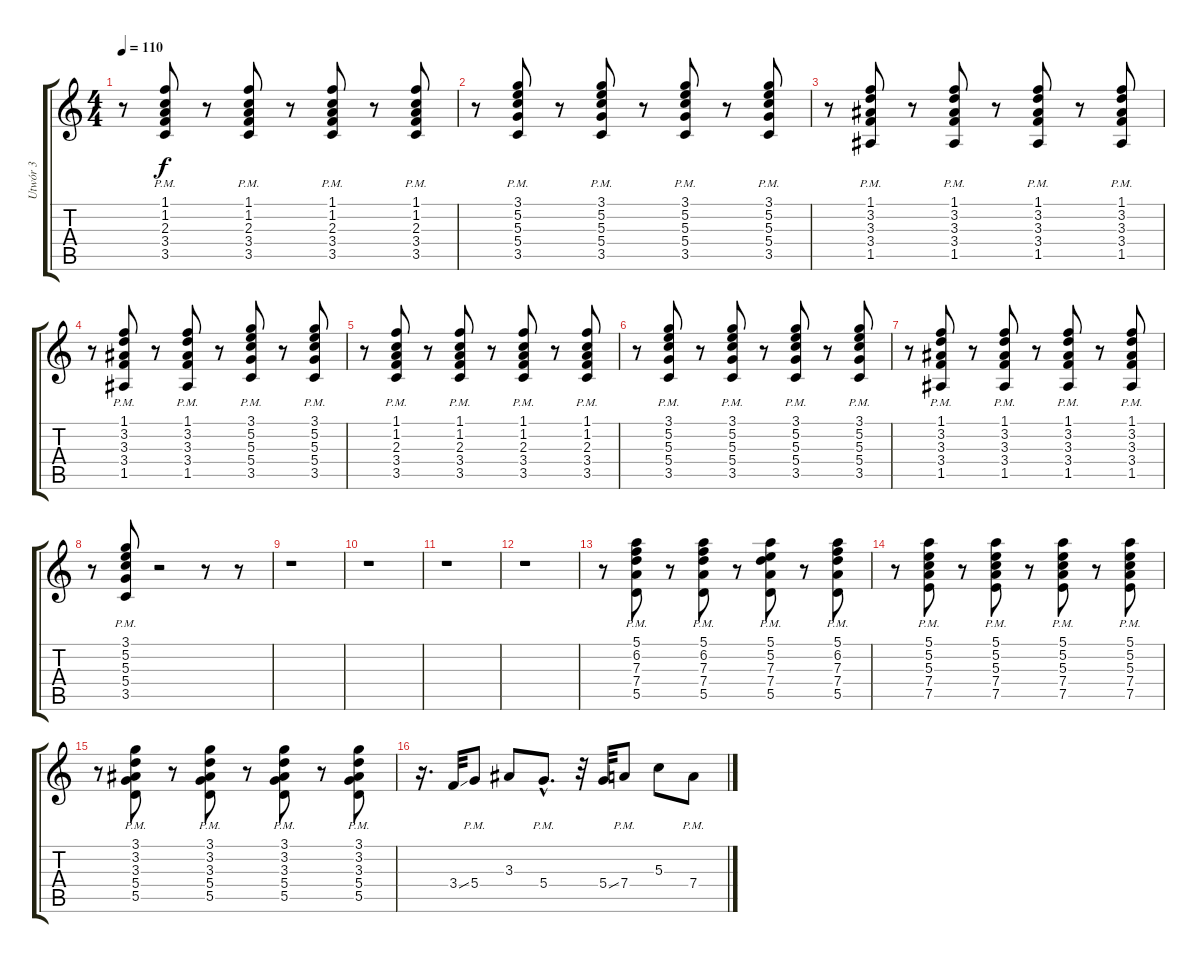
\track ("Utwór 3" "Utwór 3") {instrument electricguitarclean}
\staff {score tabs}
\tuning (E4 B3 G3 D3 A2 E2) {hide}
\ts (4 4)
\tempo 110
\clef g2
\ks c
r.8{dy f} (1.1{pm} 1.2{pm} 2.3{pm} 3.4{pm} 3.5{pm}).8 r.8 (1.1{pm} 1.2{pm} 2.3{pm} 3.4{pm} 3.5{pm}).8 r.8 (1.1{pm} 1.2{pm} 2.3{pm} 3.4{pm} 3.5{pm}).8 r.8 (1.1{pm} 1.2{pm} 2.3{pm} 3.4{pm} 3.5{pm}).8 |
r.8 (3.1{pm} 5.2{pm} 5.3{pm} 5.4{pm} 3.5{pm}).8 r.8 (3.1{pm} 5.2{pm} 5.3{pm} 5.4{pm} 3.5{pm}).8 r.8 (3.1{pm} 5.2{pm} 5.3{pm} 5.4{pm} 3.5{pm}).8 r.8 (3.1{pm} 5.2{pm} 5.3{pm} 5.4{pm} 3.5{pm}).8 |
r.8 (1.1{pm} 3.2{pm} 3.3{pm} 3.4{pm} 1.5{pm}).8 r.8 (1.1{pm} 3.2{pm} 3.3{pm} 3.4{pm} 1.5{pm}).8 r.8 (1.1{pm} 3.2{pm} 3.3{pm} 3.4{pm} 1.5{pm}).8 r.8 (1.1{pm} 3.2{pm} 3.3{pm} 3.4{pm} 1.5{pm}).8 |
r.8 (1.1{pm} 3.2{pm} 3.3{pm} 3.4{pm} 1.5{pm}).8 r.8 (1.1{pm} 3.2{pm} 3.3{pm} 3.4{pm} 1.5{pm}).8 r.8 (3.1{pm} 5.2{pm} 5.3{pm} 5.4{pm} 3.5{pm}).8 r.8 (3.1{pm} 5.2{pm} 5.3{pm} 5.4{pm} 3.5{pm}).8 |
r.8 (1.1{pm} 1.2{pm} 2.3{pm} 3.4{pm} 3.5{pm}).8 r.8 (1.1{pm} 1.2{pm} 2.3{pm} 3.4{pm} 3.5{pm}).8 r.8 (1.1{pm} 1.2{pm} 2.3{pm} 3.4{pm} 3.5{pm}).8 r.8 (1.1{pm} 1.2{pm} 2.3{pm} 3.4{pm} 3.5{pm}).8 |
r.8 (3.1{pm} 5.2{pm} 5.3{pm} 5.4{pm} 3.5{pm}).8 r.8 (3.1{pm} 5.2{pm} 5.3{pm} 5.4{pm} 3.5{pm}).8 r.8 (3.1{pm} 5.2{pm} 5.3{pm} 5.4{pm} 3.5{pm}).8 r.8 (3.1{pm} 5.2{pm} 5.3{pm} 5.4{pm} 3.5{pm}).8 |
r.8 (1.1{pm} 3.2{pm} 3.3{pm} 3.4{pm} 1.5{pm}).8 r.8 (1.1{pm} 3.2{pm} 3.3{pm} 3.4{pm} 1.5{pm}).8 r.8 (1.1{pm} 3.2{pm} 3.3{pm} 3.4{pm} 1.5{pm}).8 r.8 (1.1{pm} 3.2{pm} 3.3{pm} 3.4{pm} 1.5{pm}).8 |
r.8 (3.1{pm} 5.2{pm} 5.3{pm} 5.4{pm} 3.5{pm}).8 r.2 r.8 r.8 |
r.1 |
r.1 |
r.1 |
r.1 |
r.8 (5.1{pm} 6.2{pm} 7.3{pm} 7.4{pm} 5.5{pm}).8 r.8 (5.1{pm} 6.2{pm} 7.3{pm} 7.4{pm} 5.5{pm}).8 r.8 (5.1{pm} 5.2{pm} 7.3{pm} 7.4{pm} 5.5{pm}).8 r.8 (5.1{pm} 6.2{pm} 7.3{pm} 7.4{pm} 5.5{pm}).8 |
r.8 (5.1{pm} 5.2{pm} 5.3{pm} 7.4{pm} 7.5{pm}).8 r.8 (5.1{pm} 5.2{pm} 5.3{pm} 7.4{pm} 7.5{pm}).8 r.8 (5.1{pm} 5.2{pm} 5.3{pm} 7.4{pm} 7.5{pm}).8 r.8 (5.1{pm} 5.2{pm} 5.3{pm} 7.4{pm} 7.5{pm}).8 |
r.8 (3.1{pm} 3.2{pm} 3.3{pm} 5.4{pm} 5.5{pm}).8 r.8 (3.1{pm} 3.2{pm} 3.3{pm} 5.4{pm} 5.5{pm}).8 r.8 (3.1{pm} 3.2{pm} 3.3{pm} 5.4{pm} 5.5{pm}).8 r.8 (3.1{pm} 3.2{pm} 3.3{pm} 5.4{pm} 5.5{pm}).8 |
r.16{d} 3.4{ss}.32 5.4{pm}.8 3.3.8 5.4{hac pm}.8{d} r.32 5.4{ss}.32 7.4{pm}.8 5.3.8 7.4{pm}.8
